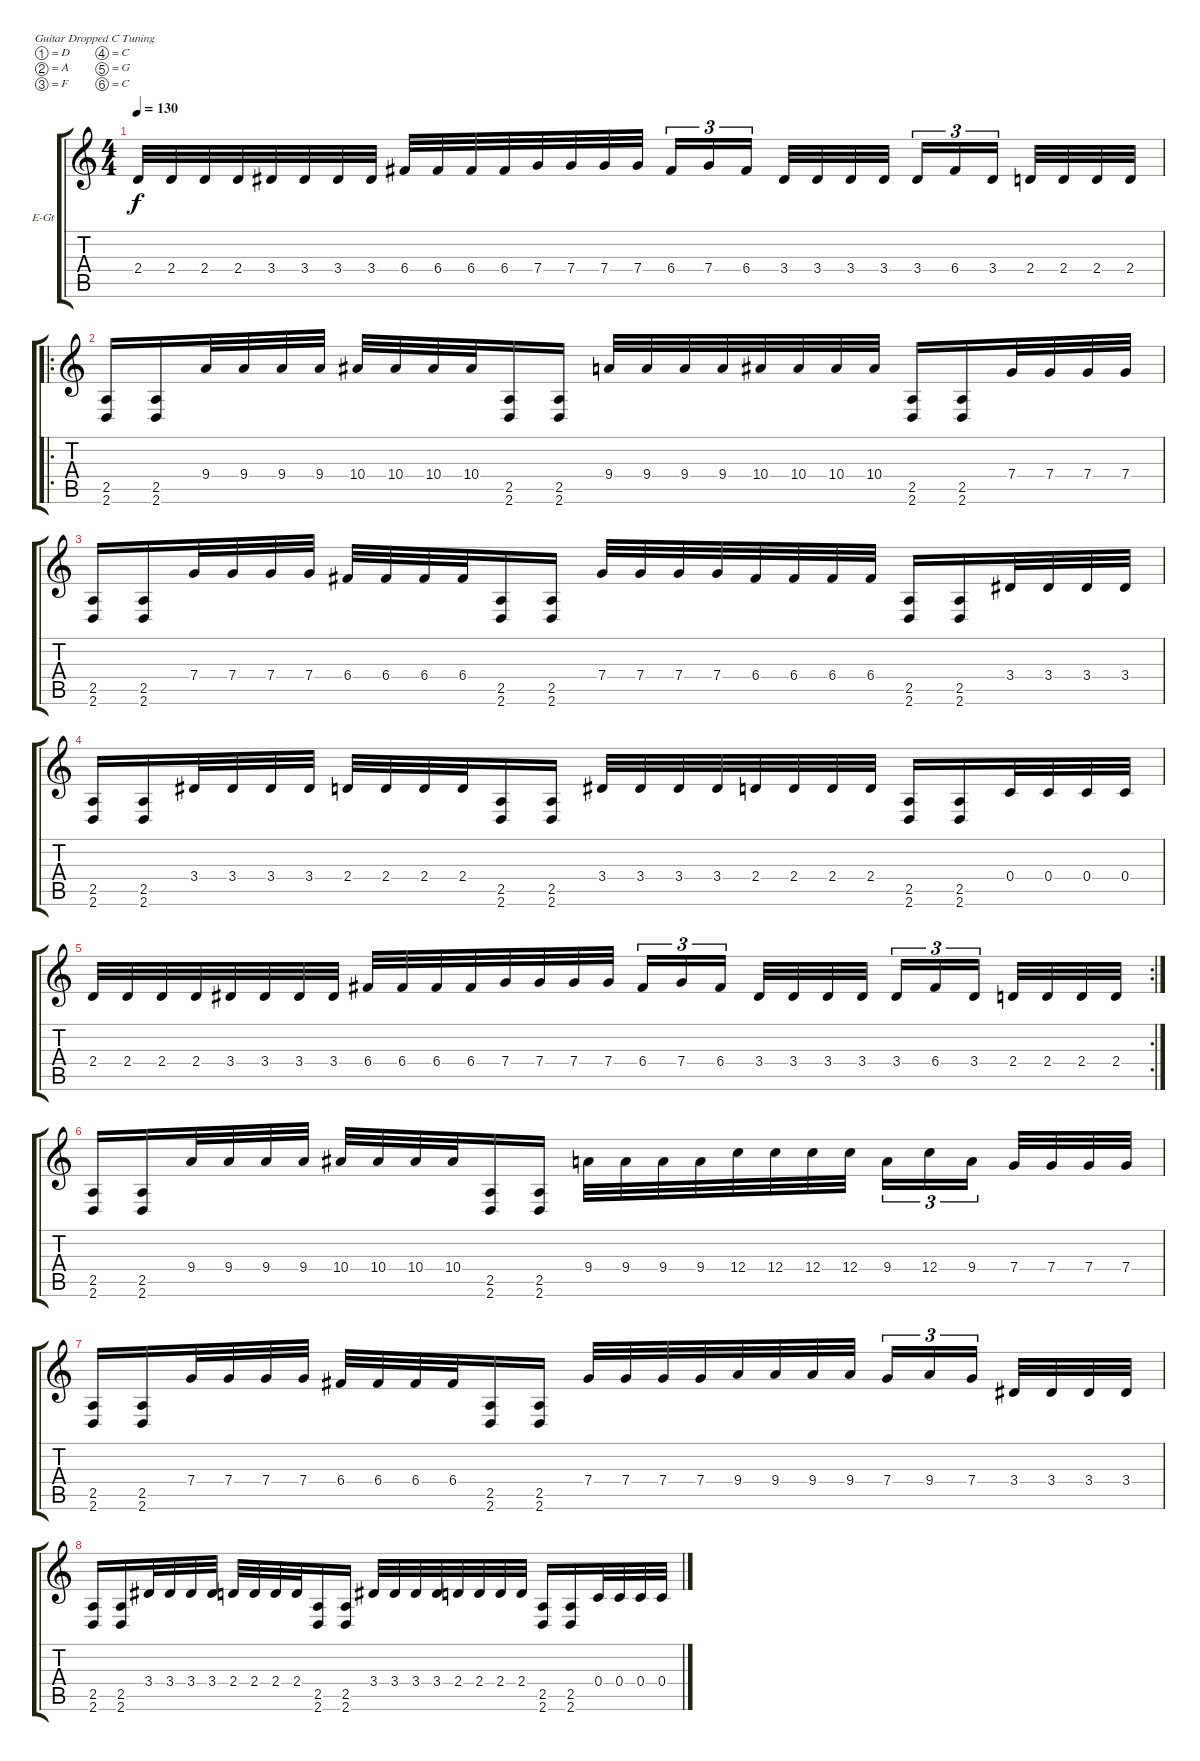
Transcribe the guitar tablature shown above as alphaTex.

\bracketExtendMode groupsimilarinstruments
\firstSystemTrackNameOrientation horizontal
\otherSystemsTrackNameOrientation horizontal
\track ("Traccia 2" "E-Gt") {instrument distortionguitar}
\staff {score tabs}
\tuning (D4 A3 F3 C3 G2 C2)
\ts (4 4)
\tempo 130
\clef g2
\ks c
2.4.32{dy f} 2.4.32 2.4.32 2.4.32 3.4.32 3.4.32 3.4.32 3.4.32 6.4.32 6.4.32 6.4.32 6.4.32 7.4.32 7.4.32 7.4.32 7.4.32 6.4.16{tu (3 2)} 7.4.16{tu (3 2)} 6.4.16{tu (3 2)} 3.4.32 3.4.32 3.4.32 3.4.32 3.4.16{tu (3 2)} 6.4.16{tu (3 2)} 3.4.16{tu (3 2)} 2.4.32 2.4.32 2.4.32 2.4.32 |
\ro
(2.5 2.6).16 (2.5 2.6).16 9.4.32 9.4.32 9.4.32 9.4.32 10.4.32 10.4.32 10.4.32 10.4.32 (2.5 2.6).16 (2.5 2.6).16 9.4.32 9.4.32 9.4.32 9.4.32 10.4.32 10.4.32 10.4.32 10.4.32 (2.5 2.6).16 (2.5 2.6).16 7.4.32 7.4.32 7.4.32 7.4.32 |
(2.5 2.6).16 (2.5 2.6).16 7.4.32 7.4.32 7.4.32 7.4.32 6.4.32 6.4.32 6.4.32 6.4.32 (2.5 2.6).16 (2.5 2.6).16 7.4.32 7.4.32 7.4.32 7.4.32 6.4.32 6.4.32 6.4.32 6.4.32 (2.5 2.6).16 (2.5 2.6).16 3.4.32 3.4.32 3.4.32 3.4.32 |
(2.5 2.6).16 (2.5 2.6).16 3.4.32 3.4.32 3.4.32 3.4.32 2.4.32 2.4.32 2.4.32 2.4.32 (2.5 2.6).16 (2.5 2.6).16 3.4.32 3.4.32 3.4.32 3.4.32 2.4.32 2.4.32 2.4.32 2.4.32 (2.5 2.6).16 (2.5 2.6).16 0.4.32 0.4.32 0.4.32 0.4.32 |
\rc 2
2.4.32 2.4.32 2.4.32 2.4.32 3.4.32 3.4.32 3.4.32 3.4.32 6.4.32 6.4.32 6.4.32 6.4.32 7.4.32 7.4.32 7.4.32 7.4.32 6.4.16{tu (3 2)} 7.4.16{tu (3 2)} 6.4.16{tu (3 2)} 3.4.32 3.4.32 3.4.32 3.4.32 3.4.16{tu (3 2)} 6.4.16{tu (3 2)} 3.4.16{tu (3 2)} 2.4.32 2.4.32 2.4.32 2.4.32 |
(2.5 2.6).16 (2.5 2.6).16 9.4.32 9.4.32 9.4.32 9.4.32 10.4.32 10.4.32 10.4.32 10.4.32 (2.5 2.6).16 (2.5 2.6).16 9.4.32 9.4.32 9.4.32 9.4.32 12.4.32 12.4.32 12.4.32 12.4.32 9.4.16{tu (3 2)} 12.4.16{tu (3 2)} 9.4.16{tu (3 2)} 7.4.32 7.4.32 7.4.32 7.4.32 |
(2.5 2.6).16 (2.5 2.6).16 7.4.32 7.4.32 7.4.32 7.4.32 6.4.32 6.4.32 6.4.32 6.4.32 (2.5 2.6).16 (2.5 2.6).16 7.4.32 7.4.32 7.4.32 7.4.32 9.4.32 9.4.32 9.4.32 9.4.32 7.4.16{tu (3 2)} 9.4.16{tu (3 2)} 7.4.16{tu (3 2)} 3.4.32 3.4.32 3.4.32 3.4.32 |
(2.5 2.6).16 (2.5 2.6).16 3.4.32 3.4.32 3.4.32 3.4.32 2.4.32 2.4.32 2.4.32 2.4.32 (2.5 2.6).16 (2.5 2.6).16 3.4.32 3.4.32 3.4.32 3.4.32 2.4.32 2.4.32 2.4.32 2.4.32 (2.5 2.6).16 (2.5 2.6).16 0.4.32 0.4.32 0.4.32 0.4.32
